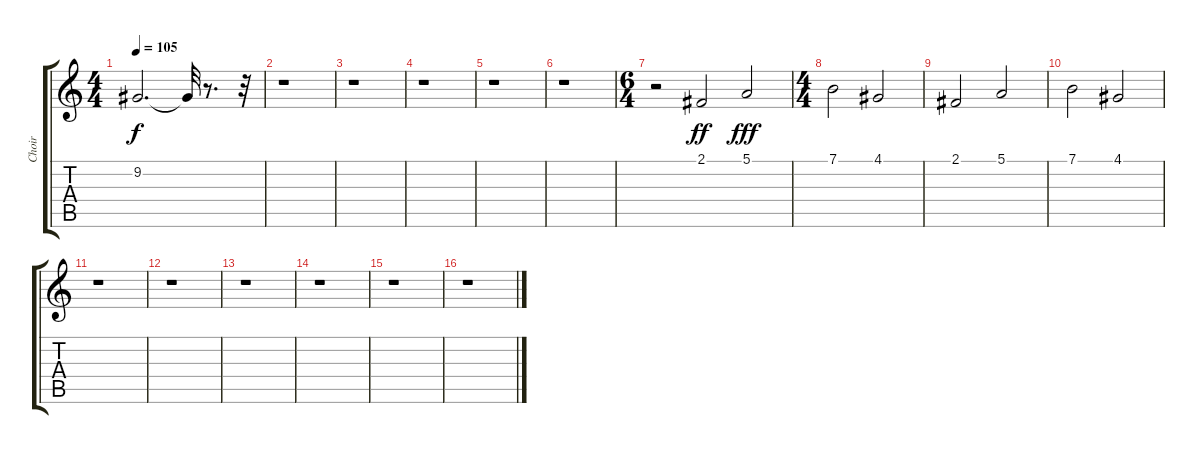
\track ("Choir   " "Choir   ") {instrument choiraahs}
\staff {score tabs}
\tuning (E4 B3 G3 D3 A2 E2) {hide}
\ts (4 4)
\tempo 105
\clef g2
\ks c
9.2{t}.2{d dy f} 9.2{t}.32 r.8{d} r.32 |
r.1 |
r.1 |
r.1 |
r.1 |
r.1 |
\ts (6 4)
r.2 2.1.2{dy ff} 5.1.2{dy fff} |
\ts (4 4)
7.1.2 4.1.2 |
2.1.2 5.1.2 |
7.1.2 4.1.2 |
r.1 |
r.1 |
r.1 |
r.1 |
r.1 |
r.1
